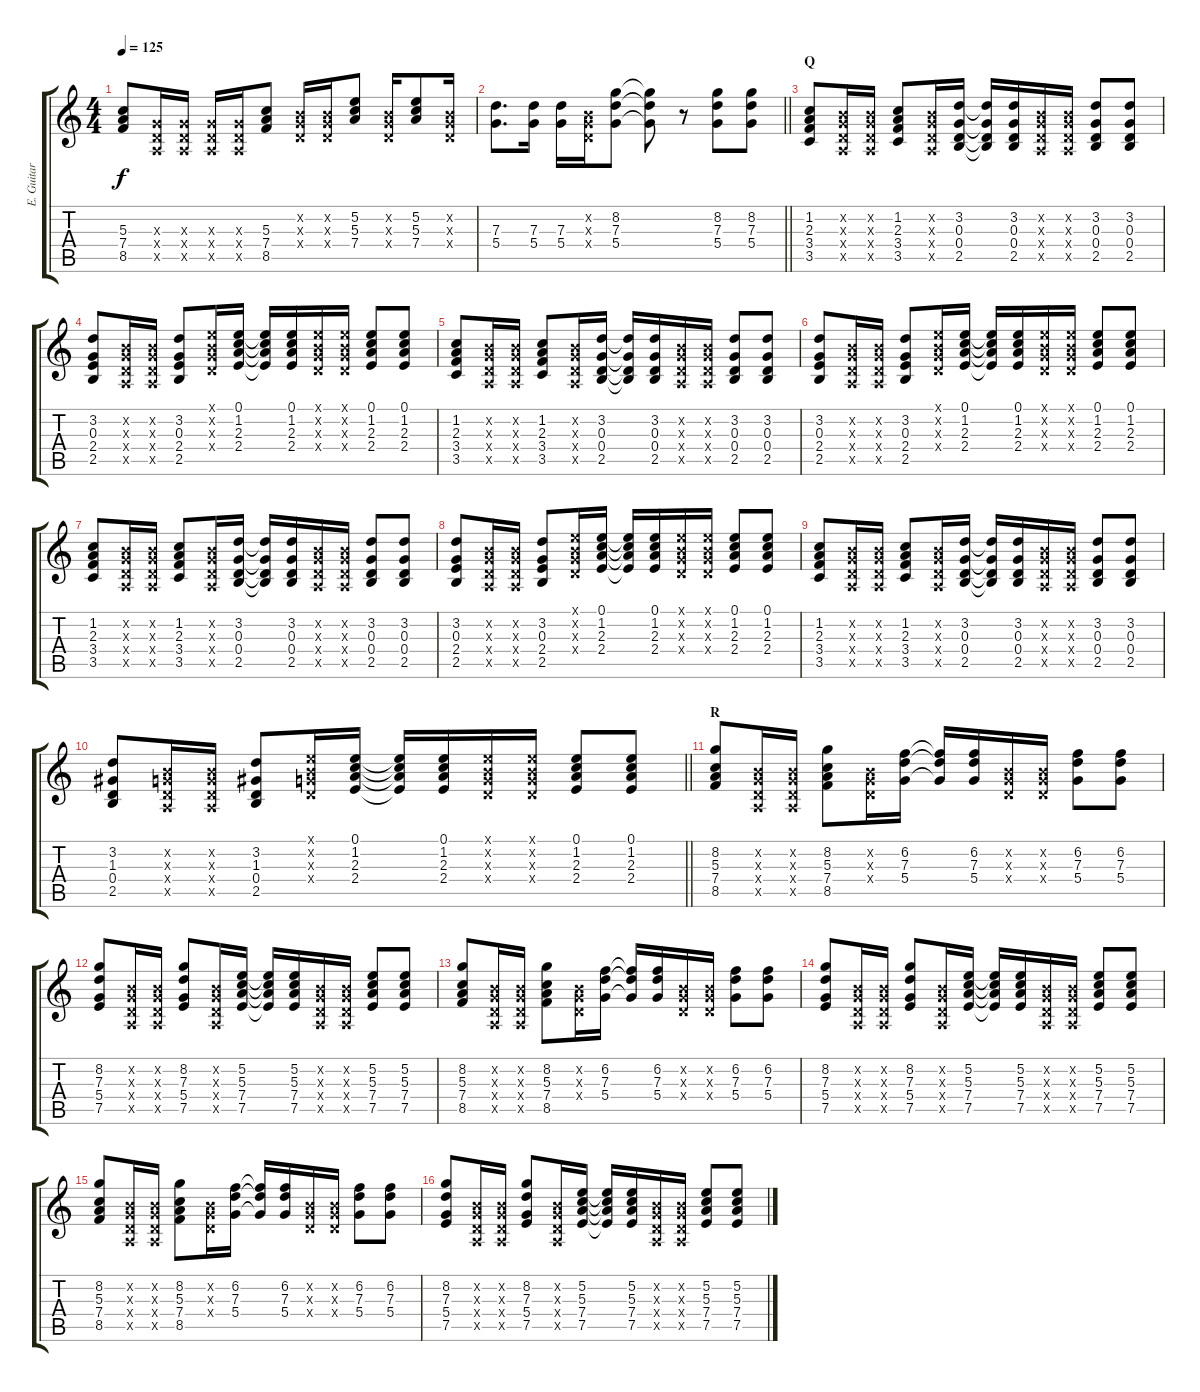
\track ("E. Guitar II" "E. Guitar ") {instrument overdrivenguitar}
\staff {score tabs}
\tuning (E4 B3 G3 D3 A2 D2) {hide}
\ts (4 4)
\tempo 125
\clef g2
\ks c
(5.3 7.4 8.5).8{dy f} (0.3{x} 0.4{x} 0.5{x}).16 (0.3{x} 0.4{x} 0.5{x}).16 (0.3{x} 0.4{x} 0.5{x}).16 (0.3{x} 0.4{x} 0.5{x}).16 (5.3 7.4 8.5).8 (0.2{x} 0.3{x} 0.4{x}).16 (0.2{x} 0.3{x} 0.4{x}).16 (5.2 5.3 7.4).8 (0.2{x} 0.3{x} 0.4{x}).16 (5.2 5.3 7.4).8 (0.2{x} 0.3{x} 0.4{x}).16 |
\barLineRight lightlight
(7.3 5.4).8{d} (7.3 5.4).16 (7.3 5.4).16 (0.2{x} 0.3{x} 0.4{x}).16 (8.2 7.3 5.4).8 (8.2{t} 7.3{t} 5.4{t}).8 r.8 (8.2 7.3 5.4).8 (8.2 7.3 5.4).8 |
\section ("" "Q")
(1.2 2.3 3.4 3.5).8 (0.2{x} 0.3{x} 0.4{x} 0.5{x}).16 (0.2{x} 0.3{x} 0.4{x} 0.5{x}).16 (1.2 2.3 3.4 3.5).8 (0.2{x} 0.3{x} 0.4{x} 0.5{x}).16 (3.2 0.3 0.4 2.5).16 (3.2{t} 0.3{t} 0.4{t} 2.5{t}).16 (3.2 0.3 0.4 2.5).16 (0.2{x} 0.3{x} 0.4{x} 0.5{x}).16 (0.2{x} 0.3{x} 0.4{x} 0.5{x}).16 (3.2 0.3 0.4 2.5).8 (3.2 0.3 0.4 2.5).8 |
(3.2 0.3 2.4 2.5).8 (0.2{x} 0.3{x} 0.4{x} 0.5{x}).16 (0.2{x} 0.3{x} 0.4{x} 0.5{x}).16 (3.2 0.3 2.4 2.5).8 (0.1{x} 0.2{x} 0.3{x} 0.4{x}).16 (0.1 1.2 2.3 2.4).16 (0.1{t} 1.2{t} 2.3{t} 2.4{t}).16 (0.1 1.2 2.3 2.4).16 (0.1{x} 0.2{x} 0.3{x} 0.4{x}).16 (0.1{x} 0.2{x} 0.3{x} 0.4{x}).16 (0.1 1.2 2.3 2.4).8 (0.1 1.2 2.3 2.4).8 |
(1.2 2.3 3.4 3.5).8 (0.2{x} 0.3{x} 0.4{x} 0.5{x}).16 (0.2{x} 0.3{x} 0.4{x} 0.5{x}).16 (1.2 2.3 3.4 3.5).8 (0.2{x} 0.3{x} 0.4{x} 0.5{x}).16 (3.2 0.3 0.4 2.5).16 (3.2{t} 0.3{t} 0.4{t} 2.5{t}).16 (3.2 0.3 0.4 2.5).16 (0.2{x} 0.3{x} 0.4{x} 0.5{x}).16 (0.2{x} 0.3{x} 0.4{x} 0.5{x}).16 (3.2 0.3 0.4 2.5).8 (3.2 0.3 0.4 2.5).8 |
(3.2 0.3 2.4 2.5).8 (0.2{x} 0.3{x} 0.4{x} 0.5{x}).16 (0.2{x} 0.3{x} 0.4{x} 0.5{x}).16 (3.2 0.3 2.4 2.5).8 (0.1{x} 0.2{x} 0.3{x} 0.4{x}).16 (0.1 1.2 2.3 2.4).16 (0.1{t} 1.2{t} 2.3{t} 2.4{t}).16 (0.1 1.2 2.3 2.4).16 (0.1{x} 0.2{x} 0.3{x} 0.4{x}).16 (0.1{x} 0.2{x} 0.3{x} 0.4{x}).16 (0.1 1.2 2.3 2.4).8 (0.1 1.2 2.3 2.4).8 |
(1.2 2.3 3.4 3.5).8 (0.2{x} 0.3{x} 0.4{x} 0.5{x}).16 (0.2{x} 0.3{x} 0.4{x} 0.5{x}).16 (1.2 2.3 3.4 3.5).8 (0.2{x} 0.3{x} 0.4{x} 0.5{x}).16 (3.2 0.3 0.4 2.5).16 (3.2{t} 0.3{t} 0.4{t} 2.5{t}).16 (3.2 0.3 0.4 2.5).16 (0.2{x} 0.3{x} 0.4{x} 0.5{x}).16 (0.2{x} 0.3{x} 0.4{x} 0.5{x}).16 (3.2 0.3 0.4 2.5).8 (3.2 0.3 0.4 2.5).8 |
(3.2 0.3 2.4 2.5).8 (0.2{x} 0.3{x} 0.4{x} 0.5{x}).16 (0.2{x} 0.3{x} 0.4{x} 0.5{x}).16 (3.2 0.3 2.4 2.5).8 (0.1{x} 0.2{x} 0.3{x} 0.4{x}).16 (0.1 1.2 2.3 2.4).16 (0.1{t} 1.2{t} 2.3{t} 2.4{t}).16 (0.1 1.2 2.3 2.4).16 (0.1{x} 0.2{x} 0.3{x} 0.4{x}).16 (0.1{x} 0.2{x} 0.3{x} 0.4{x}).16 (0.1 1.2 2.3 2.4).8 (0.1 1.2 2.3 2.4).8 |
(1.2 2.3 3.4 3.5).8 (0.2{x} 0.3{x} 0.4{x} 0.5{x}).16 (0.2{x} 0.3{x} 0.4{x} 0.5{x}).16 (1.2 2.3 3.4 3.5).8 (0.2{x} 0.3{x} 0.4{x} 0.5{x}).16 (3.2 0.3 0.4 2.5).16 (3.2{t} 0.3{t} 0.4{t} 2.5{t}).16 (3.2 0.3 0.4 2.5).16 (0.2{x} 0.3{x} 0.4{x} 0.5{x}).16 (0.2{x} 0.3{x} 0.4{x} 0.5{x}).16 (3.2 0.3 0.4 2.5).8 (3.2 0.3 0.4 2.5).8 |
\barLineRight lightlight
(3.2 1.3 0.4 2.5).8 (0.2{x} 0.3{x} 0.4{x} 0.5{x}).16 (0.2{x} 0.3{x} 0.4{x} 0.5{x}).16 (3.2 1.3 0.4 2.5).8 (0.1{x} 0.2{x} 0.3{x} 0.4{x}).16 (0.1 1.2 2.3 2.4).16 (0.1{t} 1.2{t} 2.3{t} 2.4{t}).16 (0.1 1.2 2.3 2.4).16 (0.1{x} 0.2{x} 0.3{x} 0.4{x}).16 (0.1{x} 0.2{x} 0.3{x} 0.4{x}).16 (0.1 1.2 2.3 2.4).8 (0.1 1.2 2.3 2.4).8 |
\section ("" "R")
(8.2 5.3 7.4 8.5).8 (0.2{x} 0.3{x} 0.4{x} 0.5{x}).16 (0.2{x} 0.3{x} 0.4{x} 0.5{x}).16 (8.2 5.3 7.4 8.5).8 (0.2{x} 0.3{x} 0.4{x}).16 (6.2 7.3 5.4).16 (6.2{t} 7.3{t} 5.4{t}).16 (6.2 7.3 5.4).16 (0.2{x} 0.3{x} 0.4{x}).16 (0.2{x} 0.3{x} 0.4{x}).16 (6.2 7.3 5.4).8 (6.2 7.3 5.4).8 |
(8.2 7.3 5.4 7.5).8 (0.2{x} 0.3{x} 0.4{x} 0.5{x}).16 (0.2{x} 0.3{x} 0.4{x} 0.5{x}).16 (8.2 7.3 5.4 7.5).8 (0.2{x} 0.3{x} 0.4{x} 0.5{x}).16 (5.2 5.3 7.4 7.5).16 (5.2{t} 5.3{t} 7.4{t} 7.5{t}).16 (5.2 5.3 7.4 7.5).16 (0.2{x} 0.3{x} 0.4{x} 0.5{x}).16 (0.2{x} 0.3{x} 0.4{x} 0.5{x}).16 (5.2 5.3 7.4 7.5).8 (5.2 5.3 7.4 7.5).8 |
(8.2 5.3 7.4 8.5).8 (0.2{x} 0.3{x} 0.4{x} 0.5{x}).16 (0.2{x} 0.3{x} 0.4{x} 0.5{x}).16 (8.2 5.3 7.4 8.5).8 (0.2{x} 0.3{x} 0.4{x}).16 (6.2 7.3 5.4).16 (6.2{t} 7.3{t} 5.4{t}).16 (6.2 7.3 5.4).16 (0.2{x} 0.3{x} 0.4{x}).16 (0.2{x} 0.3{x} 0.4{x}).16 (6.2 7.3 5.4).8 (6.2 7.3 5.4).8 |
(8.2 7.3 5.4 7.5).8 (0.2{x} 0.3{x} 0.4{x} 0.5{x}).16 (0.2{x} 0.3{x} 0.4{x} 0.5{x}).16 (8.2 7.3 5.4 7.5).8 (0.2{x} 0.3{x} 0.4{x} 0.5{x}).16 (5.2 5.3 7.4 7.5).16 (5.2{t} 5.3{t} 7.4{t} 7.5{t}).16 (5.2 5.3 7.4 7.5).16 (0.2{x} 0.3{x} 0.4{x} 0.5{x}).16 (0.2{x} 0.3{x} 0.4{x} 0.5{x}).16 (5.2 5.3 7.4 7.5).8 (5.2 5.3 7.4 7.5).8 |
(8.2 5.3 7.4 8.5).8 (0.2{x} 0.3{x} 0.4{x} 0.5{x}).16 (0.2{x} 0.3{x} 0.4{x} 0.5{x}).16 (8.2 5.3 7.4 8.5).8 (0.2{x} 0.3{x} 0.4{x}).16 (6.2 7.3 5.4).16 (6.2{t} 7.3{t} 5.4{t}).16 (6.2 7.3 5.4).16 (0.2{x} 0.3{x} 0.4{x}).16 (0.2{x} 0.3{x} 0.4{x}).16 (6.2 7.3 5.4).8 (6.2 7.3 5.4).8 |
(8.2 7.3 5.4 7.5).8 (0.2{x} 0.3{x} 0.4{x} 0.5{x}).16 (0.2{x} 0.3{x} 0.4{x} 0.5{x}).16 (8.2 7.3 5.4 7.5).8 (0.2{x} 0.3{x} 0.4{x} 0.5{x}).16 (5.2 5.3 7.4 7.5).16 (5.2{t} 5.3{t} 7.4{t} 7.5{t}).16 (5.2 5.3 7.4 7.5).16 (0.2{x} 0.3{x} 0.4{x} 0.5{x}).16 (0.2{x} 0.3{x} 0.4{x} 0.5{x}).16 (5.2 5.3 7.4 7.5).8 (5.2 5.3 7.4 7.5).8
